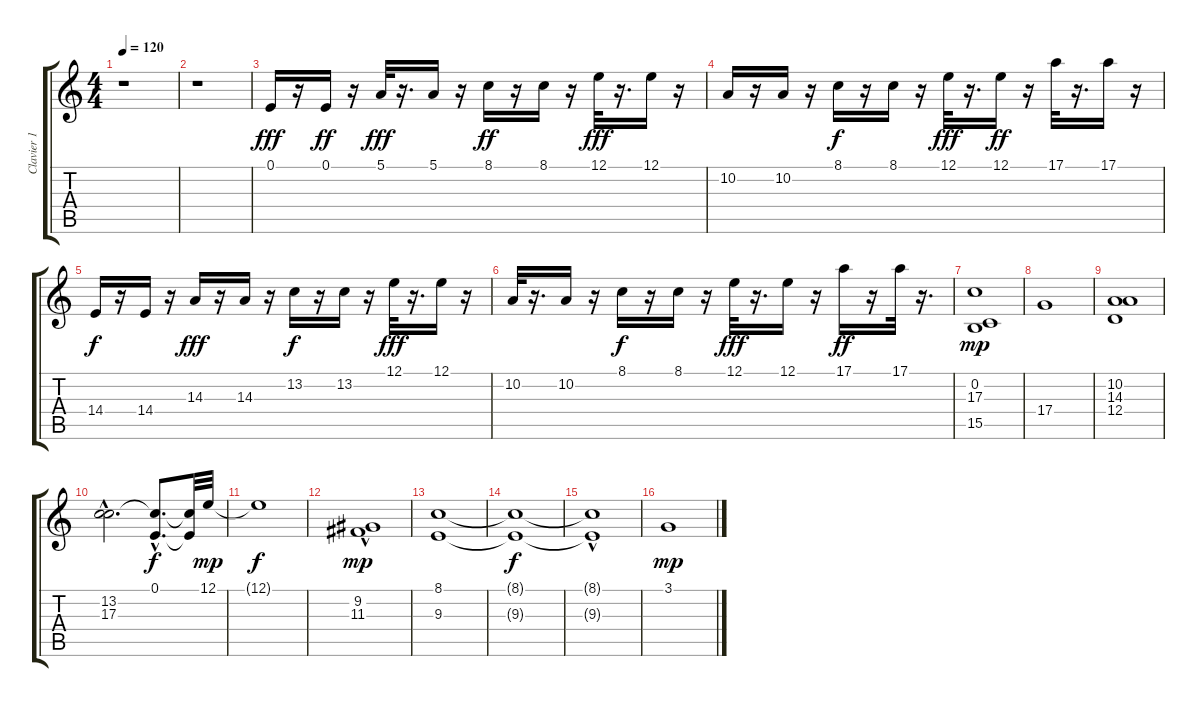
\track ("Clavier 1" "Clavier 1") {instrument percussiveorgan}
\staff {score tabs}
\tuning (E4 B3 G3 D3 A2 E2) {hide}
\ts (4 4)
\tempo 120
\clef g2
\ks c
r.1{dy fff instrument percussiveorgan} |
r.1 |
0.1.16 r.16 0.1.16{dy ff} r.16 5.1.32{dy fff} r.16{d} 5.1.16 r.16 8.1.16{dy ff} r.16 8.1.16 r.16 12.1.32{dy fff} r.16{d} 12.1.16 r.16 |
10.2.16 r.16 10.2.16 r.16 8.1.16{dy f} r.16 8.1.16 r.16 12.1.32{dy fff} r.16{d} 12.1.16{dy ff} r.16 17.1.32 r.16{d} 17.1.16 r.16 |
14.4.16{dy f} r.16 14.4.16 r.16 14.3.16{dy fff} r.16 14.3.16 r.16 13.2.16{dy f} r.16 13.2.16 r.16 12.1.32{dy fff} r.16{d} 12.1.16 r.16 |
10.2.32 r.16{d} 10.2.16 r.16 8.1.16{dy f} r.16 8.1.16 r.16 12.1.32{dy fff} r.16{d} 12.1.16 r.16 17.1.16{dy ff} r.16 17.1.32 r.16{d} |
(0.2 17.3 15.5).1{dy mp} |
17.4.1 |
(10.2 14.3 12.4).1 |
(13.2{hac} 17.3{hac}).2{d} (0.1{hac} 17.3{hac t}).8{d dy f} (0.1{t} 17.3{t}).32 12.1.32{dy mp} |
12.1{t}.1{dy f} |
(9.2{hac} 11.3).1{dy mp} |
(8.1 9.3).1 |
(8.1{t} 9.3{t}).1{dy f} |
(8.1{t} 9.3{hac t}).1 |
3.1.1{dy mp}
